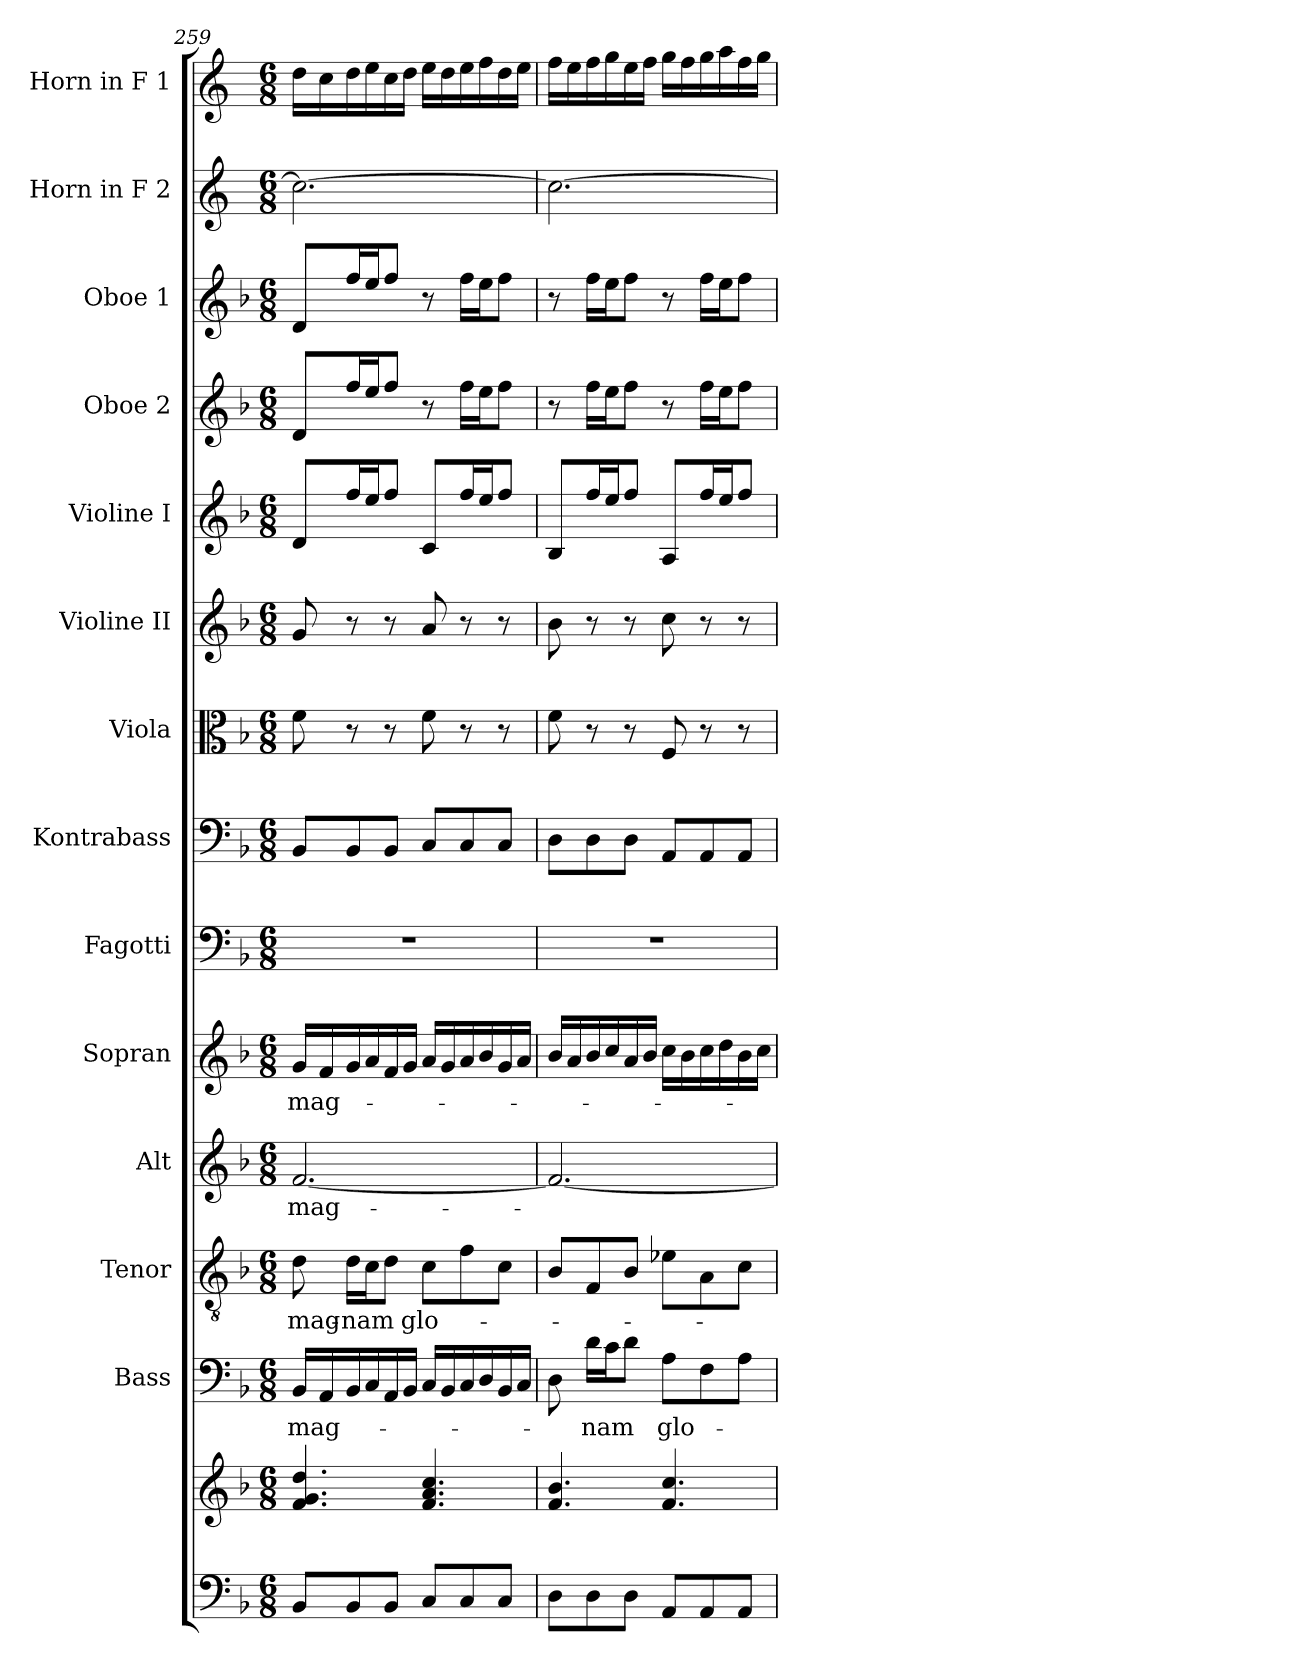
**kern	**kern	**kern	**text	**kern	**text	**kern	**text	**kern	**text	**kern	**kern	**kern	**kern	**kern	**kern	**kern	**kern	**kern
*part14	*part14	*part13	*part13	*part12	*part12	*part11	*part11	*part10	*part10	*part9	*part8	*part7	*part6	*part5	*part4	*part3	*part2	*part1
*staff15	*staff14	*staff13	*staff13	*staff12	*staff12	*staff11	*staff11	*staff10	*staff10	*staff9	*staff8	*staff7	*staff6	*staff5	*staff4	*staff3	*staff2	*staff1
*	*	*I"Bass	*	*I"Tenor	*	*I"Alt	*	*I"Sopran	*	*I"Fagotti	*I"Kontrabass	*I"Viola	*I"Violine II	*I"Violine I	*I"Oboe 2	*I"Oboe 1	*I"Horn in F 2	*I"Horn in F 1
*	*	*I'B.	*	*I'T.	*	*I'A.	*	*I'S.	*	*I'Fg.	*I'Kb.	*I'Vla.	*I'Vl. II	*I'Vl. I	*I'Ob. 2	*I'Ob. 1	*	*
!!LO:PB:g=z
*clefF4	*clefG2	*clefF4	*	*clefGv2	*	*clefG2	*	*clefG2	*	*clefF4	*clefF4	*clefC3	*clefG2	*clefG2	*clefG2	*clefG2	*clefG2	*clefG2
*	*	*	*	*	*	*	*	*	*	*	*ITrd7c12	*	*	*	*	*	*ITrd4c7	*ITrd4c7
*k[b-]	*k[b-]	*k[b-]	*	*k[b-]	*	*k[b-]	*	*k[b-]	*	*k[b-]	*k[b-]	*k[b-]	*k[b-]	*k[b-]	*k[b-]	*k[b-]	*k[b-]	*k[b-]
*F:	*F:	*F:	*	*F:	*	*F:	*	*F:	*	*F:	*F:	*F:	*F:	*F:	*F:	*F:	*F:	*F:
*M6/8	*M6/8	*M6/8	*	*M6/8	*	*M6/8	*	*M6/8	*	*M6/8	*M6/8	*M6/8	*M6/8	*M6/8	*M6/8	*M6/8	*M6/8	*M6/8
=259	=259	=259	=259	=259	=259	=259	=259	=259	=259	=259	=259	=259	=259	=259	=259	=259	=259	=259
!	!	!	!LO:LY:b	!	!LO:LY:b	!	!LO:LY:b	!	!LO:LY:b	!	!	!	!	!	!	!	!	!
8BB-/L	4.f/ 4.g/ 4.dd/	16BB-/LL	mag-	8d\	mag-	[2.f/	mag-	16g/LL	mag-	2.r	8BBB-/L	8f\	8g/	8d/L	8d/L	8d/L	2.f\_	16g\LL
.	.	16AA/	.	.	.	.	.	16f/	.	.	.	.	.	.	.	.	.	16f\
!	!	!	!	!	!LO:LY:b	!	!	!	!	!	!	!	!	!	!	!	!	!
8BB-/	.	16BB-/	.	16d\LL	-nam	.	.	16g/	.	.	8BBB-/	8r	8r	16ff/L	16ff/L	16ff/L	.	16g\
.	.	16C/	.	16c\J	.	.	.	16a/	.	.	.	.	.	16ee/J	16ee/J	16ee/J	.	16a\
8BB-/J	.	16AA/	.	8d\J	.	.	.	16f/	.	.	8BBB-/J	8r	8r	8ff/J	8ff/J	8ff/J	.	16f\
.	.	16BB-/JJ	.	.	.	.	.	16g/JJ	.	.	.	.	.	.	.	.	.	16g\JJ
!	!	!	!	!	!LO:LY:b	!	!	!	!	!	!	!	!	!	!	!	!	!
8C/L	4.f/ 4.a/ 4.cc/	16C/LL	.	8c\L	glo-	.	.	16a/LL	.	.	8CC/L	8f\	8a/	8c/L	8r	8r	.	16a\LL
.	.	16BB-/	.	.	.	.	.	16g/	.	.	.	.	.	.	.	.	.	16g\
8C/	.	16C/	.	8f\	.	.	.	16a/	.	.	8CC/	8r	8r	16ff/L	16ff\LL	16ff\LL	.	16a\
.	.	16D/	.	.	.	.	.	16b-/	.	.	.	.	.	16ee/J	16ee\J	16ee\J	.	16b-\
8C/J	.	16BB-/	.	8c\J	.	.	.	16g/	.	.	8CC/J	8r	8r	8ff/J	8ff\J	8ff\J	.	16g\
.	.	16C/JJ	.	.	.	.	.	16a/JJ	.	.	.	.	.	.	.	.	.	16a\JJ
=260	=260	=260	=260	=260	=260	=260	=260	=260	=260	=260	=260	=260	=260	=260	=260	=260	=260	=260
8D\L	4.f/ 4.b-/	8D\	.	8B-/L	.	2.f/_	.	16b-/LL	.	2.r	8DD\L	8f\	8b-\	8B-/L	8r	8r	2.f\_	16b-\LL
.	.	.	.	.	.	.	.	16a/	.	.	.	.	.	.	.	.	.	16a\
!	!	!	!LO:LY:b	!	!	!	!	!	!	!	!	!	!	!	!	!	!	!
8D\	.	16d\LL	-nam	8F/	.	.	.	16b-/	.	.	8DD\	8r	8r	16ff/L	16ff\LL	16ff\LL	.	16b-\
.	.	16c\J	.	.	.	.	.	16cc/	.	.	.	.	.	16ee/J	16ee\J	16ee\J	.	16cc\
8D\J	.	8d\J	.	8B-/J	.	.	.	16a/	.	.	8DD\J	8r	8r	8ff/J	8ff\J	8ff\J	.	16a\
.	.	.	.	.	.	.	.	16b-/JJ	.	.	.	.	.	.	.	.	.	16b-\JJ
!	!	!	!LO:LY:b	!	!	!	!	!	!	!	!	!	!	!	!	!	!	!
8AA/L	4.f/ 4.cc/	8A\L	glo-	8e-X\L	.	.	.	16cc\LL	.	.	8AAA/L	8F/	8cc\	8A/L	8r	8r	.	16cc\LL
.	.	.	.	.	.	.	.	16b-\	.	.	.	.	.	.	.	.	.	16b-\
8AA/	.	8F\	.	8A\	.	.	.	16cc\	.	.	8AAA/	8r	8r	16ff/L	16ff\LL	16ff\LL	.	16cc\
.	.	.	.	.	.	.	.	16dd\	.	.	.	.	.	16ee/J	16ee\J	16ee\J	.	16dd\
8AA/J	.	8A\J	.	8c\J	.	.	.	16b-\	.	.	8AAA/J	8r	8r	8ff/J	8ff\J	8ff\J	.	16b-\
.	.	.	.	.	.	.	.	16cc\JJ	.	.	.	.	.	.	.	.	.	16cc\JJ
=	=	=	=	=	=	=	=	=	=	=	=	=	=	=	=	=	=	=
*-	*-	*-	*-	*-	*-	*-	*-	*-	*-	*-	*-	*-	*-	*-	*-	*-	*-	*-
